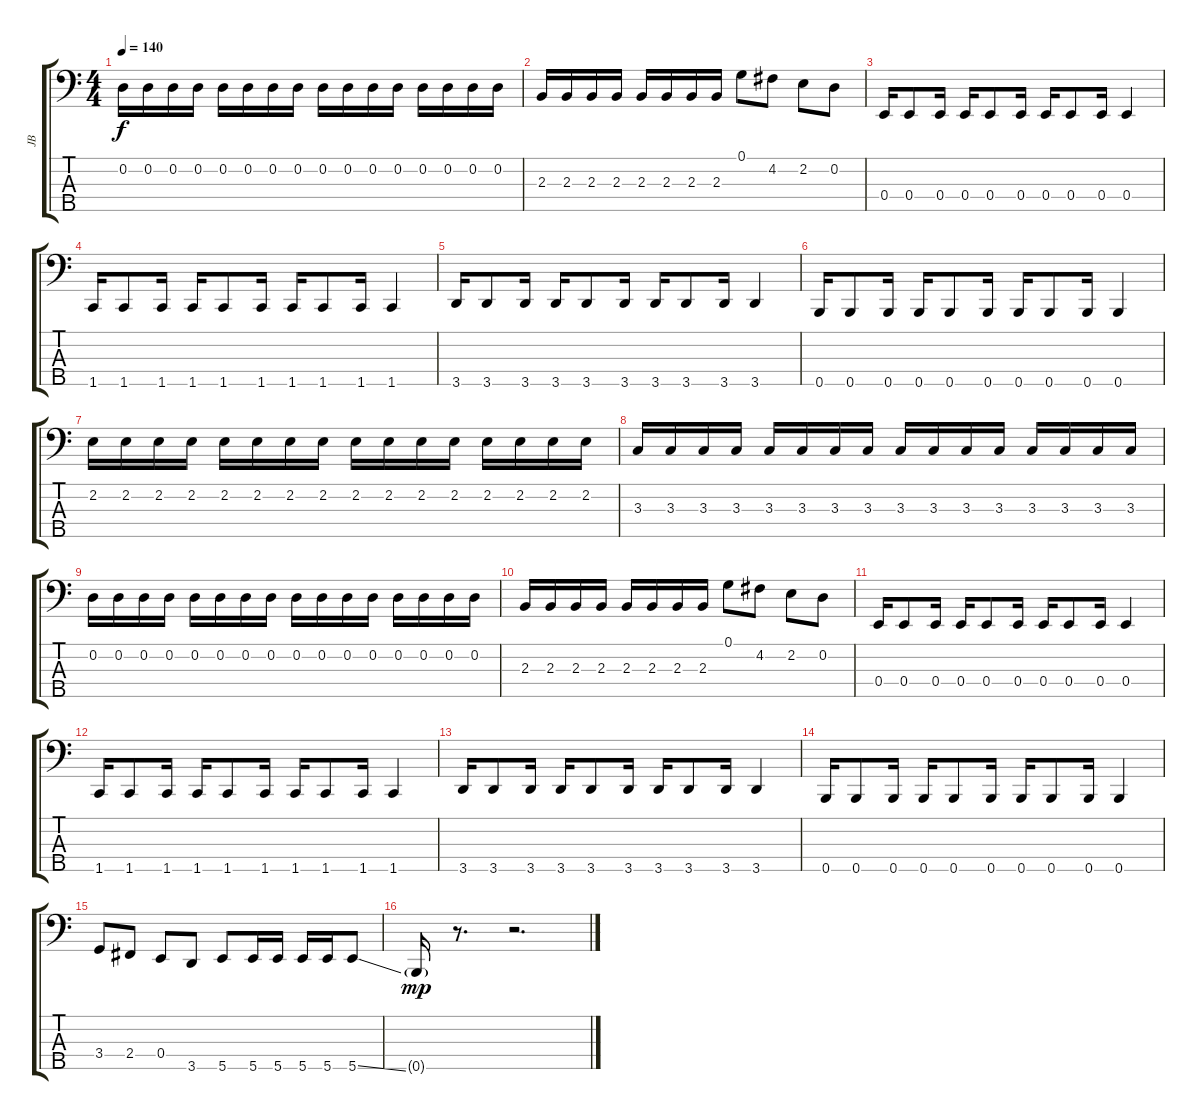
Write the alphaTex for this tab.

\track ("JB" "JB") {instrument electricbassfinger}
\staff {score tabs}
\tuning (G2 D2 A1 E1 B0) {hide}
\ts (4 4)
\tempo 140
\clef f4
\ks c
0.2.16{dy f} 0.2.16 0.2.16 0.2.16 0.2.16 0.2.16 0.2.16 0.2.16 0.2.16 0.2.16 0.2.16 0.2.16 0.2.16 0.2.16 0.2.16 0.2.16 |
2.3.16 2.3.16 2.3.16 2.3.16 2.3.16 2.3.16 2.3.16 2.3.16 0.1.8 4.2.8 2.2.8 0.2.8 |
0.4.16 0.4.8 0.4.16 0.4.16 0.4.8 0.4.16 0.4.16 0.4.8 0.4.16 0.4.4 |
1.5.16 1.5.8 1.5.16 1.5.16 1.5.8 1.5.16 1.5.16 1.5.8 1.5.16 1.5.4 |
3.5.16 3.5.8 3.5.16 3.5.16 3.5.8 3.5.16 3.5.16 3.5.8 3.5.16 3.5.4 |
0.5.16 0.5.8 0.5.16 0.5.16 0.5.8 0.5.16 0.5.16 0.5.8 0.5.16 0.5.4 |
2.2.16 2.2.16 2.2.16 2.2.16 2.2.16 2.2.16 2.2.16 2.2.16 2.2.16 2.2.16 2.2.16 2.2.16 2.2.16 2.2.16 2.2.16 2.2.16 |
3.3.16 3.3.16 3.3.16 3.3.16 3.3.16 3.3.16 3.3.16 3.3.16 3.3.16 3.3.16 3.3.16 3.3.16 3.3.16 3.3.16 3.3.16 3.3.16 |
0.2.16 0.2.16 0.2.16 0.2.16 0.2.16 0.2.16 0.2.16 0.2.16 0.2.16 0.2.16 0.2.16 0.2.16 0.2.16 0.2.16 0.2.16 0.2.16 |
2.3.16 2.3.16 2.3.16 2.3.16 2.3.16 2.3.16 2.3.16 2.3.16 0.1.8 4.2.8 2.2.8 0.2.8 |
0.4.16 0.4.8 0.4.16 0.4.16 0.4.8 0.4.16 0.4.16 0.4.8 0.4.16 0.4.4 |
1.5.16 1.5.8 1.5.16 1.5.16 1.5.8 1.5.16 1.5.16 1.5.8 1.5.16 1.5.4 |
3.5.16 3.5.8 3.5.16 3.5.16 3.5.8 3.5.16 3.5.16 3.5.8 3.5.16 3.5.4 |
0.5.16 0.5.8 0.5.16 0.5.16 0.5.8 0.5.16 0.5.16 0.5.8 0.5.16 0.5.4 |
3.4.8 2.4.8 0.4.8 3.5.8 5.5.8 5.5.16 5.5.16 5.5.16 5.5.16 5.5{ss}.8 |
0.5{g}.16{dy mp} r.8{d} r.2{d}
